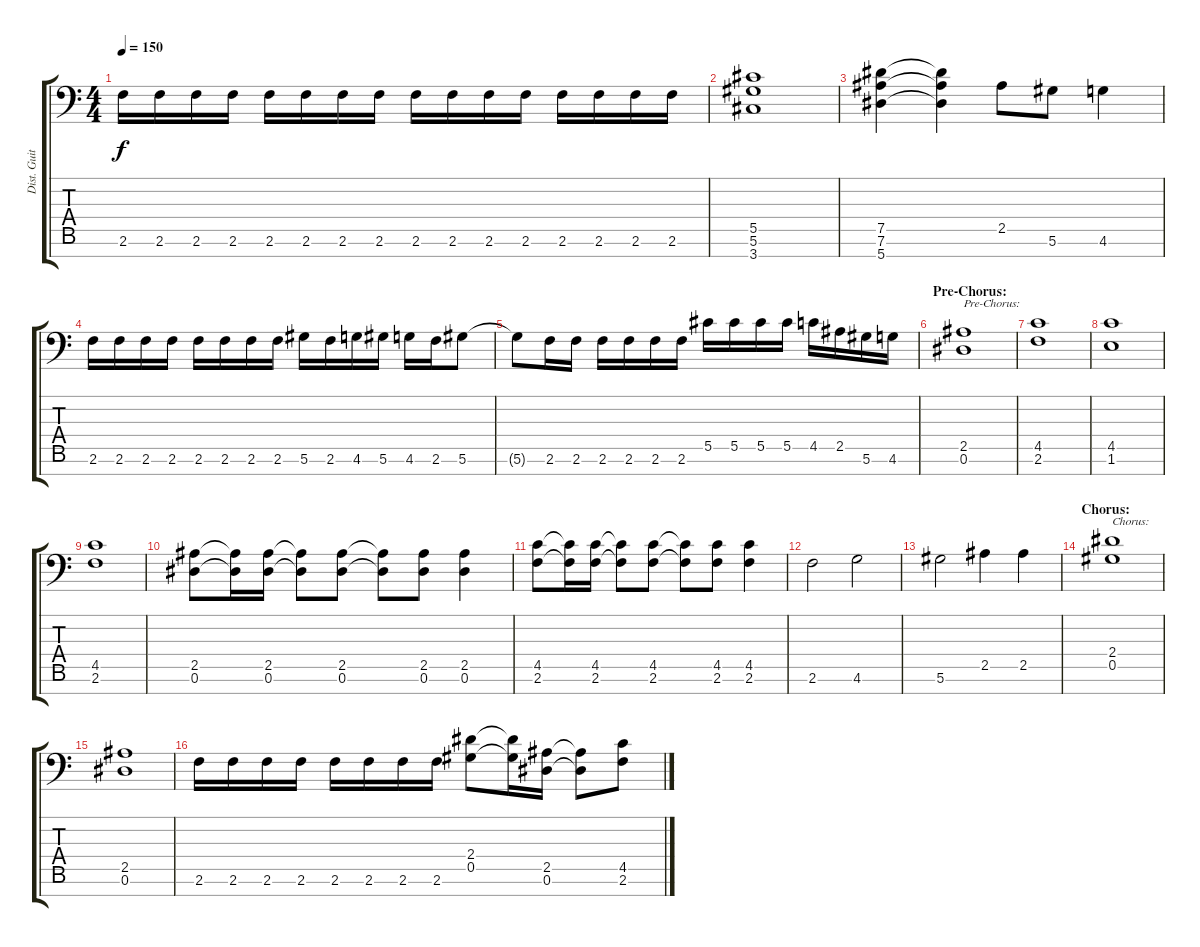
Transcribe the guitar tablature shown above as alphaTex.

\track ("Dist. Guitar 1" "Dist. Guit") {instrument distortionguitar}
\staff {score tabs}
\tuning (Eb4 Bb3 Gb3 Db3 Ab2 Eb2 Bb1) {hide}
\ts (4 4)
\tempo 150
\clef f4
\ks c
2.6.16{dy f} 2.6.16 2.6.16 2.6.16 2.6.16 2.6.16 2.6.16 2.6.16 2.6.16 2.6.16 2.6.16 2.6.16 2.6.16 2.6.16 2.6.16 2.6.16 |
(5.5 5.6 3.7).1 |
(7.5 7.6 5.7).4 (7.5{t} 7.6{t} 5.7{t}).4 2.5.8 5.6.8 4.6.4 |
2.6.16 2.6.16 2.6.16 2.6.16 2.6.16 2.6.16 2.6.16 2.6.16 5.6.16 2.6.16 4.6.16 5.6.16 4.6.16 2.6.16 5.6.8 |
5.6{t}.8 2.6.16 2.6.16 2.6.16 2.6.16 2.6.16 2.6.16 5.5.16 5.5.16 5.5.16 5.5.16 4.5.16 2.5.16 5.6.16 4.6.16 |
\section ("" "Pre-Chorus:")
(2.5 0.6).1{txt "Pre-Chorus:"} |
(4.5 2.6).1 |
(4.5 1.6).1 |
(4.5 2.6).1 |
(2.5 0.6).8 (2.5{t} 0.6{t}).16 (2.5 0.6).16 (2.5{t} 0.6{t}).8 (2.5 0.6).8 (2.5{t} 0.6{t}).8 (2.5 0.6).8 (2.5 0.6).4 |
(4.5 2.6).8 (4.5{t} 2.6{t}).16 (4.5 2.6).16 (4.5{t} 2.6{t}).8 (4.5 2.6).8 (4.5{t} 2.6{t}).8 (4.5 2.6).8 (4.5 2.6).4 |
2.6.2 4.6.2 |
5.6.2 2.5.4 2.5.4 |
\section ("" "Chorus:")
(2.4 0.5).1{txt "Chorus:"} |
(2.5 0.6).1 |
2.6.16 2.6.16 2.6.16 2.6.16 2.6.16 2.6.16 2.6.16 2.6.16 (2.4 0.5).8 (2.4{t} 0.5{t}).16 (2.5 0.6).16 (2.5{t} 0.6{t}).8 (4.5 2.6).8
